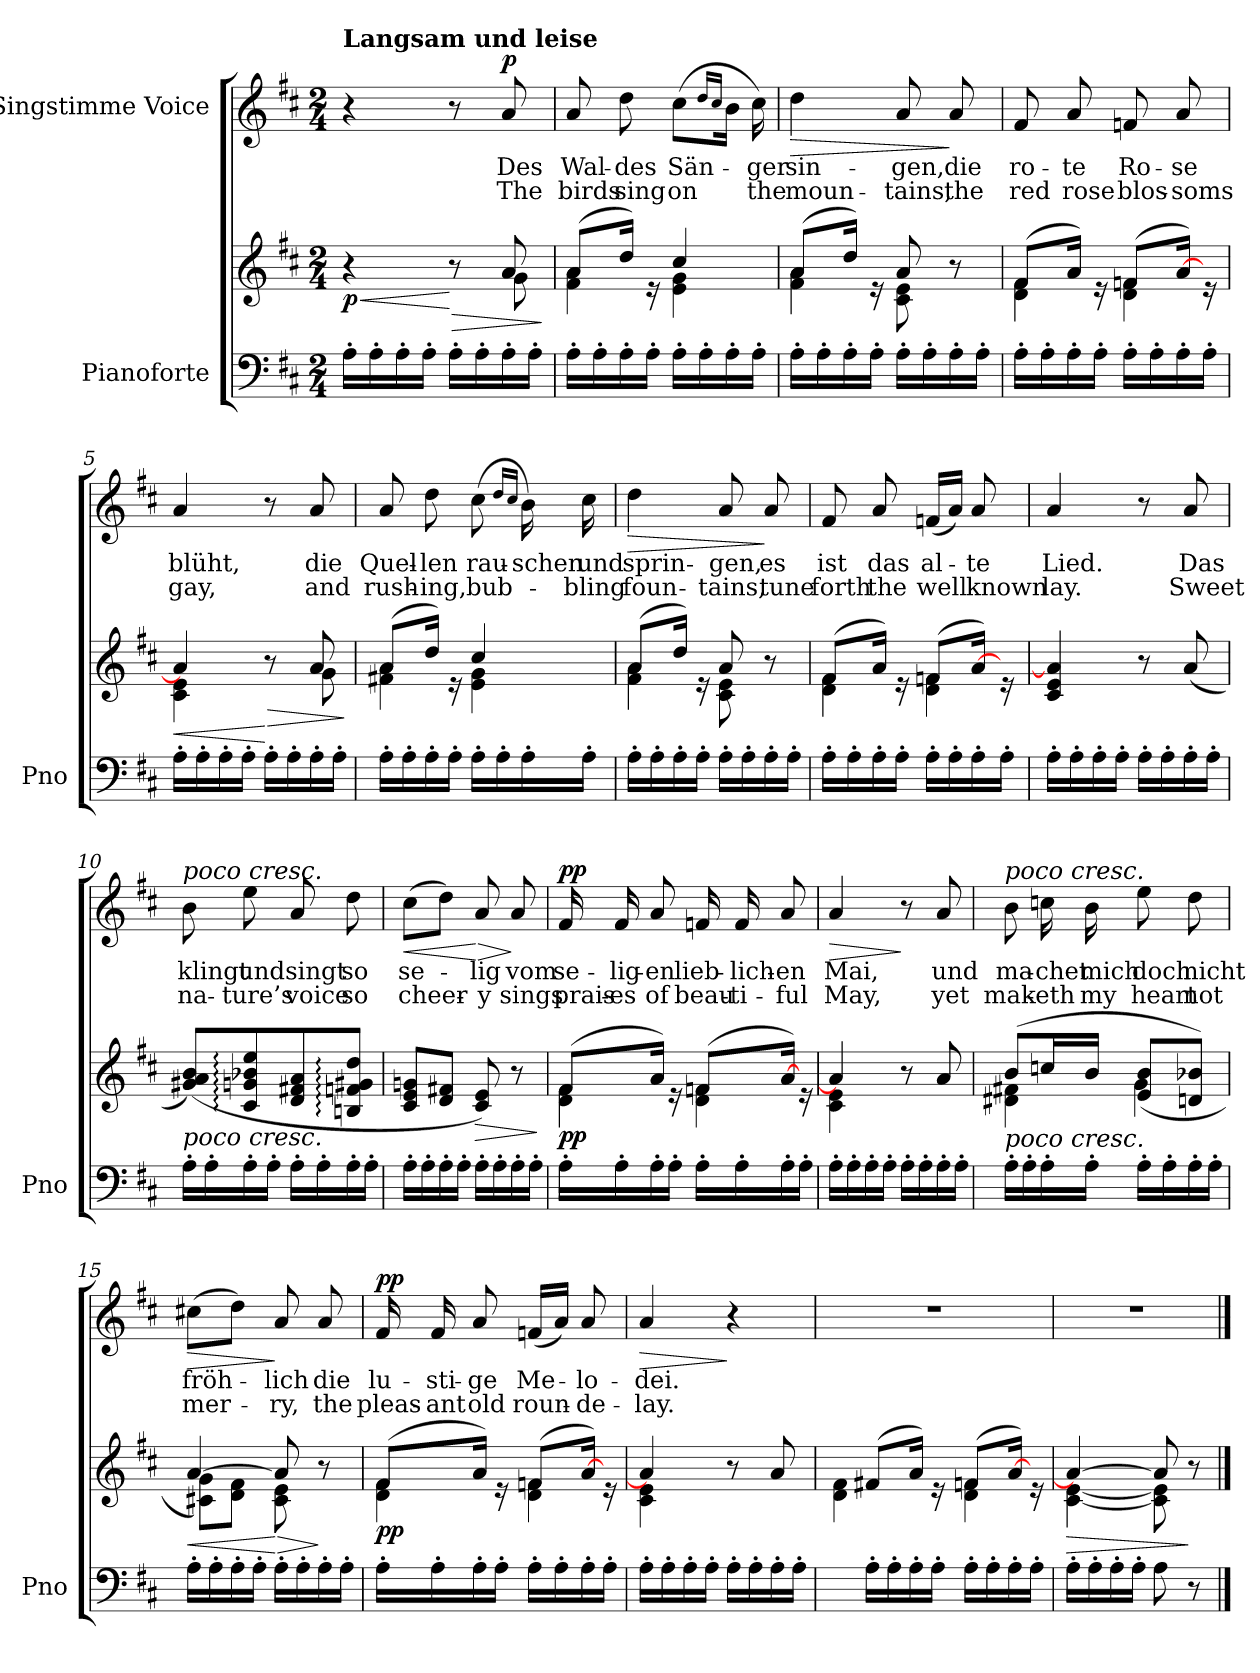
**kern	**kern	**dynam	**kern	**text	**text	**dynam
*part2	*part2	*part2	*part1	*part1	*part1	*part1
*staff3	*staff2	*staff2/3	*staff1	*staff1	*staff1	*staff1
*I"Pianoforte	*	*	*I"Singstimme Voice	*	*	*
*I'Pno	*	*	*	*	*	*
*clefF4	*clefG2	*	*clefG2	*	*	*
*k[f#c#]	*k[f#c#]	*	*k[f#c#]	*	*	*
*M2/4	*M2/4	*	*M2/4	*	*	*
=1	=1	=1	=1	=1	=1	=1
!	!	!	!LO:TX:a:B:t=Langsam und leise	!	!	!
!	!	!LO:HP:b	!	!	!	!
*	*^	*	*	*	*	*
!	!	!	!LO:DY:n=1:b	!	!	!	!
16A'\LL	4r	4ryy	< p	4r	.	.	.
16A'\	.	.	.	.	.	.	.
16A'\	.	.	.	.	.	.	.
16A'\JJ	.	.	.	.	.	.	.
!	!	!	!LO:HP:n=1:b	!	!	!	!
16A'\LL	8r	8ryy	[ >	8r	.	.	.
16A'\	.	.	.	.	.	.	.
!	!	!	!	!	!LO:LY:b	!LO:LY:b	!LO:DY:a
16A'\	8a/	8g\	.	8a/	Des	The	p
16A'\JJ	.	.	.	.	.	.	.
*	*v	*v	*	*	*	*	*
.	.	]	.	.	.	.
=2	=2	=2	=2	=2	=2	=2
*	*^	*	*	*	*	*
!	!	!	!	!	!LO:LY:b	!LO:LY:b	!
16A'\LL	(>8a/L	4f#\ 4a\	.	8a/	Wal-	birds	.
16A'\	.	.	.	.	.	.	.
!	!	!	!	!	!LO:LY:b	!LO:LY:b	!
16A'\	16dd/Jk)	.	.	8dd\	-des	sing	.
16A'\JJ	16re	.	.	.	.	.	.
!	!	!	!	!	!LO:LY:b	!LO:LY:b	!
16A'\LL	4cc#/	4e\ 4g\	.	(>8cc#\L	Sän-	on	.
16A'\	.	.	.	.	.	.	.
.	.	.	.	16qdd/LL	.	.	.
.	.	.	.	16qcc#/JJ	.	.	.
16A'\	.	.	.	16b\Jk	.	.	.
!	!	!	!	!	!LO:LY:b	!LO:LY:b	!
16A'\JJ	.	.	.	16cc#\)	-ger	the	.
=3	=3	=3	=3	=3	=3	=3	=3
!	!	!	!	!	!LO:LY:b	!LO:LY:b	!LO:HP:b
16A'\LL	(>8a/L	4f#\ 4a\	.	4dd\	sin-	moun-	>
16A'\	.	.	.	.	.	.	.
16A'\	16dd/Jk)	.	.	.	.	.	.
16A'\JJ	16re	.	.	.	.	.	.
!	!	!	!	!	!LO:LY:b	!LO:LY:b	!
16A'\LL	8a/	8c#\ 8e\	.	8a/	-gen,	-tains,	.
16A'\	.	.	.	.	.	.	.
!	!	!	!	!	!LO:LY:b	!LO:LY:b	!
16A'\	8r	8ryy	.	8a/	die	the	]
16A'\JJ	.	.	.	.	.	.	.
=4	=4	=4	=4	=4	=4	=4	=4
!	!	!	!	!	!LO:LY:b	!LO:LY:b	!
16A'\LL	(>8f#/L	4d\ 4f#\	.	8f#/	ro-	red	.
16A'\	.	.	.	.	.	.	.
!	!	!	!	!	!LO:LY:b	!LO:LY:b	!
16A'\	16a/Jk)	.	.	8a/	-te	rose	.
16A'\JJ	16re	.	.	.	.	.	.
!	!	!	!	!	!LO:LY:b	!LO:LY:b	!
16A'\LL	(>8fn/L	4d\ 4f\	.	8fn/	Ro-	blos-	.
16A'\	.	.	.	.	.	.	.
!	!	!	!	!	!LO:LY:b	!LO:LY:b	!
16A'\	[16a/Jk)	.	.	8a/	-se	-soms	.
16A'\JJ	16re	.	.	.	.	.	.
!!LO:LB:g=z
=5	=5	=5	=5	=5	=5	=5	=5
!	!	!	!LO:HP:b	!	!LO:LY:b	!LO:LY:b	!
16A'\LL	4a/]	4c#\ 4e\	<	4a/	blüht,	gay,	.
16A'\	.	.	.	.	.	.	.
16A'\	.	.	.	.	.	.	.
16A'\JJ	.	.	.	.	.	.	.
!	!	!	!LO:HP:n=1:b	!	!	!	!
16A'\LL	8r	8ryy	[ >	8r	.	.	.
16A'\	.	.	.	.	.	.	.
!	!	!	!	!	!LO:LY:b	!LO:LY:b	!
16A'\	8a/	8g\	.	8a/	die	and	.
16A'\JJ	.	.	.	.	.	.	.
*	*v	*v	*	*	*	*	*
.	.	]	.	.	.	.
=6	=6	=6	=6	=6	=6	=6
*	*^	*	*	*	*	*
!	!	!	!	!	!LO:LY:b	!LO:LY:b	!
16A'\LL	(>8a/L	4f#X\ 4a\	.	8a/	Quel-	rush-	.
16A'\	.	.	.	.	.	.	.
!	!	!	!	!	!LO:LY:b	!LO:LY:b	!
16A'\	16dd/Jk)	.	.	8dd\	-len	-ing,	.
16A'\JJ	16re	.	.	.	.	.	.
!	!	!	!	!	!LO:LY:b	!LO:LY:b	!
16A'\LL	4cc#/	4e\ 4g\	.	(<8cc#\	rau-	bub-	.
16A'\	.	.	.	.	.	.	.
.	.	.	.	16qdd/LL	.	.	.
.	.	.	.	16qcc#/JJ	.	.	.
!	!	!	!	!	!LO:LY:b	!	!
16A'\	.	.	.	16b\)	-schen	.	.
!	!	!	!	!	!LO:LY:b	!LO:LY:b	!
16A'\JJ	.	.	.	16cc#\	und	-bling	.
=7	=7	=7	=7	=7	=7	=7	=7
!	!	!	!	!	!LO:LY:b	!LO:LY:b	!LO:HP:b
16A'\LL	(>8a/L	4f#\ 4a\	.	4dd\	sprin-	foun-	>
16A'\	.	.	.	.	.	.	.
16A'\	16dd/Jk)	.	.	.	.	.	.
16A'\JJ	16re	.	.	.	.	.	.
!	!	!	!	!	!LO:LY:b	!LO:LY:b	!
16A'\LL	8a/	8c#\ 8e\	.	8a/	-gen,	-tains,	.
16A'\	.	.	.	.	.	.	.
!	!	!	!	!	!LO:LY:b	!LO:LY:b	!
16A'\	8r	8ryy	.	8a/	es	tune	]
16A'\JJ	.	.	.	.	.	.	.
=8	=8	=8	=8	=8	=8	=8	=8
!	!	!	!	!	!LO:LY:b	!LO:LY:b	!
16A'\LL	(>8f#/L	4d\ 4f#\	.	8f#/	ist	forth	.
16A'\	.	.	.	.	.	.	.
!	!	!	!	!	!LO:LY:b	!LO:LY:b	!
16A'\	16a/Jk)	.	.	8a/	das	the	.
16A'\JJ	16re	.	.	.	.	.	.
!	!	!	!	!	!LO:LY:b	!LO:LY:b	!
16A'\LL	(>8fn/L	4d\ 4f\	.	(<16fn/LL	al-	well	.
16A'\	.	.	.	16a/JJ)	.	.	.
!	!	!	!	!	!LO:LY:b	!LO:LY:b	!
16A'\	[16a/Jk)	.	.	8a/	-te	known	.
16A'\JJ	16re	.	.	.	.	.	.
*	*v	*v	*	*	*	*	*
=9	=9	=9	=9	=9	=9	=9
!	!	!	!	!LO:LY:b	!LO:LY:b	!
16A'\LL	4c#/ 4e/ 4a/]	.	4a/	Lied.	lay.	.
16A'\	.	.	.	.	.	.
16A'\	.	.	.	.	.	.
16A'\JJ	.	.	.	.	.	.
16A'\LL	8r	.	8r	.	.	.
16A'\	.	.	.	.	.	.
!	!	!	!	!LO:LY:b	!LO:LY:b	!
16A'\	(<8a/	.	8a/	Das	Sweet	.
16A'\JJ	.	.	.	.	.	.
!!LO:LB:g=z
=10	=10	=10	=10	=10	=10	=10
!	!	!	!LO:TX:a:i:t=poco cresc.	!	!	!
!	!LO:TX:b:i:t=poco cresc.	!	!	!	!	!
!	!	!	!	!LO:LY:b	!LO:LY:b	!
16A'\LL	(>8g#X/ 8a/ 8b/L)	.	8b\	klingt	na-	.
16A'\	.	.	.	.	.	.
!	!	!	!	!LO:LY:b	!LO:LY:b	!
16A'\	8c#/: 8gn/: 8b-X/: 8ee/:	.	8ee\	und	-ture’s	.
16A'\JJ	.	.	.	.	.	.
!	!	!	!	!LO:LY:b	!LO:LY:b	!
16A'\LL	8d/ 8f#X/ 8a/	.	8a/	singt	voice	.
16A'\	.	.	.	.	.	.
!	!	!	!	!LO:LY:b	!LO:LY:b	!
16A'\	8Bn/: 8fn/: 8g#X/: 8dd/:J	.	8dd\	so	so	.
16A'\JJ	.	.	.	.	.	.
=11	=11	=11	=11	=11	=11	=11
!	!	!	!	!LO:LY:b	!LO:LY:b	!LO:HP:b
16A'\LL	8c#/ 8e/ 8gn/L	.	(>8cc#\L	se-	cheer-	<
16A'\	.	.	.	.	.	.
16A'\	8d/ 8f#X/J	.	8dd\J)	.	.	.
16A'\JJ	.	.	.	.	.	.
!	!	!LO:HP:b	!	!LO:LY:b	!LO:LY:b	!LO:HP:n=1:b
16A'\LL	8c#/ 8e/)	>	8a/	-lig	-y	[ >
16A'\	.	.	.	.	.	.
!	!	!	!	!LO:LY:b	!LO:LY:b	!
16A'\	8r	.	8a/	vom	sings	]
16A'\JJ	.	.	.	.	.	.
.	.	]	.	.	.	.
=12	=12	=12	=12	=12	=12	=12
*	*^	*	*	*	*	*
!	!	!	!LO:DY:b	!	!LO:LY:b	!LO:LY:b	!LO:DY:a
16A'\LL	(>8f#/L	4d\ 4f#\	pp	16f#/	se-	prais-	pp
!	!	!	!	!	!LO:LY:b	!LO:LY:b	!
16A'\	.	.	.	16f#/	-lig-	-es	.
!	!	!	!	!	!LO:LY:b	!LO:LY:b	!
16A'\	16a/Jk)	.	.	8a/	-en	of	.
16A'\JJ	16re	.	.	.	.	.	.
!	!	!	!	!	!LO:LY:b	!LO:LY:b	!
16A'\LL	(>8fn/L	4d\ 4f\	.	16fn/	lieb-	beau-	.
!	!	!	!	!	!LO:LY:b	!LO:LY:b	!
16A'\	.	.	.	16f/	-lich-	-ti-	.
!	!	!	!	!	!LO:LY:b	!LO:LY:b	!
16A'\	[16a/Jk)	.	.	8a/	-en	-ful	.
16A'\JJ	16re	.	.	.	.	.	.
=13	=13	=13	=13	=13	=13	=13	=13
!	!	!	!	!	!LO:LY:b	!LO:LY:b	!LO:HP:b
16A'\LL	4a/]	4c#\ 4e\	.	4a/	Mai,	May,	>
16A'\	.	.	.	.	.	.	.
16A'\	.	.	.	.	.	.	.
16A'\JJ	.	.	.	.	.	.	.
16A'\LL	8r	4ryy	.	8r	.	.	]
16A'\	.	.	.	.	.	.	.
!	!	!	!	!	!LO:LY:b	!LO:LY:b	!
16A'\	8a/	.	.	8a/	und	yet	.
16A'\JJ	.	.	.	.	.	.	.
=14	=14	=14	=14	=14	=14	=14	=14
!	!	!	!	!LO:TX:a:i:t=poco cresc.	!	!	!
!	!LO:TX:b:i:t=poco cresc.	!	!	!	!	!	!
!	!	!	!	!	!LO:LY:b	!LO:LY:b	!
16A'\LL	(>8b/L	4d#X\ 4f#X\	.	8b\	ma-	mak-	.
16A'\	.	.	.	.	.	.	.
!	!	!	!	!	!LO:LY:b	!LO:LY:b	!
16A'\	16ccn/L	.	.	16ccn\	-chet	-eth	.
!	!	!	!	!	!LO:LY:b	!LO:LY:b	!
16A'\JJ	16b/JJ	.	.	16b\	mich	my	.
!	!	!	!	!	!LO:LY:b	!LO:LY:b	!
16A'\LL	8e/ 8b/L	(<4g\	.	8ee\	doch	heart	.
16A'\	.	.	.	.	.	.	.
!	!	!	!	!	!LO:LY:b	!LO:LY:b	!
16A'\	8dn/ 8b-X/J)	.	.	8dd\	nicht	not	.
16A'\JJ	.	.	.	.	.	.	.
!!LO:LB:g=z
=15	=15	=15	=15	=15	=15	=15	=15
!	!	!	!LO:HP:b	!	!LO:LY:b	!LO:LY:b	!LO:HP:b
16A'\LL	[4a/)	8c#X\ 8g\L	<	(>8cc#X\L	fröh-	mer-	>
16A'\	.	.	.	.	.	.	.
16A'\	.	8d\ 8f#\J	.	8dd\J)	.	.	.
16A'\JJ	.	.	.	.	.	.	.
!	!	!	!LO:HP:n=1:b	!	!LO:LY:b	!LO:LY:b	!
16A'\LL	8a/]	8c#\ 8e\	[ >	8a/	-lich	-ry,	]
16A'\	.	.	.	.	.	.	.
!	!	!	!	!	!LO:LY:b	!LO:LY:b	!
16A'\	8r	8ryy	]	8a/	die	the	.
16A'\JJ	.	.	.	.	.	.	.
=16	=16	=16	=16	=16	=16	=16	=16
!	!	!	!LO:DY:b	!	!LO:LY:b	!LO:LY:b	!LO:DY:a
16A'\LL	(>8f#/L	4d\ 4f#\	pp	16f#/	lu-	pleas-	pp
!	!	!	!	!	!LO:LY:b	!LO:LY:b	!
16A'\	.	.	.	16f#/	-sti-	-ant	.
!	!	!	!	!	!LO:LY:b	!LO:LY:b	!
16A'\	16a/Jk)	.	.	8a/	-ge	old	.
16A'\JJ	16re	.	.	.	.	.	.
!	!	!	!	!	!LO:LY:b	!LO:LY:b	!
16A'\LL	(>8fn/L	4d\ 4f\	.	(<16fn/LL	Me-	roun-	.
16A'\	.	.	.	16a/JJ)	.	.	.
!	!	!	!	!	!LO:LY:b	!LO:LY:b	!
16A'\	[16a/Jk)	.	.	8a/	-lo-	-de-	.
16A'\JJ	16re	.	.	.	.	.	.
=17	=17	=17	=17	=17	=17	=17	=17
!	!	!	!	!	!LO:LY:b	!LO:LY:b	!LO:HP:b
16A'\LL	4a/]	4c#\ 4e\	.	4a/	-dei.	-lay.	>
16A'\	.	.	.	.	.	.	.
16A'\	.	.	.	.	.	.	.
16A'\JJ	.	.	.	.	.	.	.
16A'\LL	8r	4ryy	.	4r	.	.	]
16A'\	.	.	.	.	.	.	.
16A'\	8a/	.	.	.	.	.	.
16A'\JJ	.	.	.	.	.	.	.
=18	=18	=18	=18	=18	=18	=18	=18
16A'\LL	(>8f#X/L	4d\ 4f#\	.	2r	.	.	.
16A'\	.	.	.	.	.	.	.
16A'\	16a/Jk)	.	.	.	.	.	.
16A'\JJ	16re	.	.	.	.	.	.
16A'\LL	(>8fn/L	4d\ 4f\	.	.	.	.	.
16A'\	.	.	.	.	.	.	.
16A'\	[16a/Jk)	.	.	.	.	.	.
16A'\JJ	16re	.	.	.	.	.	.
=19	=19	=19	=19	=19	=19	=19	=19
!	!	!	!LO:HP:b	!	!	!	!
16A'\LL	4a/_	[4c#\ [4e\	>	2r	.	.	.
16A'\	.	.	.	.	.	.	.
16A'\	.	.	.	.	.	.	.
16A'\JJ	.	.	.	.	.	.	.
8A\	8a/]	8c#\] 8e\]	.	.	.	.	.
8r	8r	8ryy	]	.	.	.	.
*	*v	*v	*	*	*	*	*
==	==	==	==	==	==	==
*-	*-	*-	*-	*-	*-	*-
